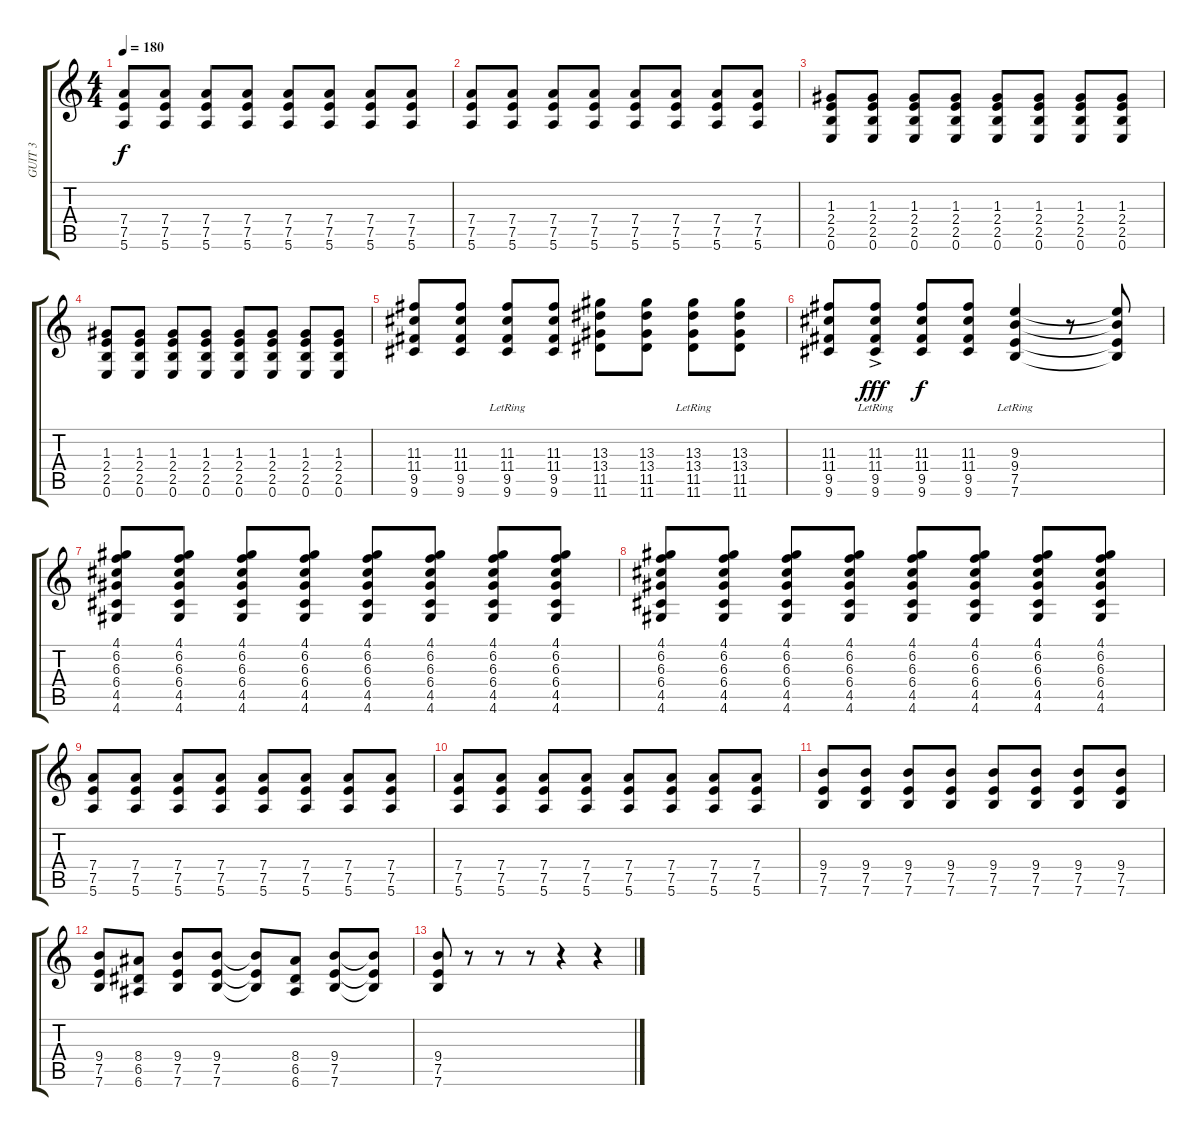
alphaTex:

\track ("GUIT 3" "GUIT 3") {instrument distortionguitar}
\staff {score tabs}
\tuning (E4 B3 G3 D3 A2 E2) {hide}
\ts (4 4)
\tempo 180
\clef g2
\ks c
(7.4 7.5 5.6).8{dy f} (7.4 7.5 5.6).8 (7.4 7.5 5.6).8 (7.4 7.5 5.6).8 (7.4 7.5 5.6).8 (7.4 7.5 5.6).8 (7.4 7.5 5.6).8 (7.4 7.5 5.6).8 |
(7.4 7.5 5.6).8 (7.4 7.5 5.6).8 (7.4 7.5 5.6).8 (7.4 7.5 5.6).8 (7.4 7.5 5.6).8 (7.4 7.5 5.6).8 (7.4 7.5 5.6).8 (7.4 7.5 5.6).8 |
(1.3 2.4 2.5 0.6).8 (1.3 2.4 2.5 0.6).8 (1.3 2.4 2.5 0.6).8 (1.3 2.4 2.5 0.6).8 (1.3 2.4 2.5 0.6).8 (1.3 2.4 2.5 0.6).8 (1.3 2.4 2.5 0.6).8 (1.3 2.4 2.5 0.6).8 |
(1.3 2.4 2.5 0.6).8 (1.3 2.4 2.5 0.6).8 (1.3 2.4 2.5 0.6).8 (1.3 2.4 2.5 0.6).8 (1.3 2.4 2.5 0.6).8 (1.3 2.4 2.5 0.6).8 (1.3 2.4 2.5 0.6).8 (1.3 2.4 2.5 0.6).8 |
(11.3 11.4 9.5 9.6).8 (11.3 11.4 9.5 9.6).8 (11.3 11.4 9.5 9.6{lr}).8 (11.3 11.4 9.5 9.6).8 (13.3 13.4 11.5 11.6).8 (13.3 13.4 11.5 11.6).8 (13.3 13.4 11.5 11.6{lr}).8 (13.3 13.4 11.5 11.6).8 |
(11.3 11.4 9.5 9.6).8 (11.3 11.4{ac} 9.5{ac lr} 9.6).8{dy fff} (11.3 11.4 9.5 9.6).8{dy f} (11.3 11.4 9.5 9.6).8 (9.3{lr} 9.4 7.5 7.6).4 r.8 (9.3{t} 9.4{t} 7.5{t} 7.6{t}).8 |
(4.1 6.2 6.3 6.4 4.5 4.6).8 (4.1 6.2 6.3 6.4 4.5 4.6).8 (4.1 6.2 6.3 6.4 4.5 4.6).8 (4.1 6.2 6.3 6.4 4.5 4.6).8 (4.1 6.2 6.3 6.4 4.5 4.6).8 (4.1 6.2 6.3 6.4 4.5 4.6).8 (4.1 6.2 6.3 6.4 4.5 4.6).8 (4.1 6.2 6.3 6.4 4.5 4.6).8 |
(4.1 6.2 6.3 6.4 4.5 4.6).8 (4.1 6.2 6.3 6.4 4.5 4.6).8 (4.1 6.2 6.3 6.4 4.5 4.6).8 (4.1 6.2 6.3 6.4 4.5 4.6).8 (4.1 6.2 6.3 6.4 4.5 4.6).8 (4.1 6.2 6.3 6.4 4.5 4.6).8 (4.1 6.2 6.3 6.4 4.5 4.6).8 (4.1 6.2 6.3 6.4 4.5 4.6).8 |
(7.4 7.5 5.6).8 (7.4 7.5 5.6).8 (7.4 7.5 5.6).8 (7.4 7.5 5.6).8 (7.4 7.5 5.6).8 (7.4 7.5 5.6).8 (7.4 7.5 5.6).8 (7.4 7.5 5.6).8 |
(7.4 7.5 5.6).8 (7.4 7.5 5.6).8 (7.4 7.5 5.6).8 (7.4 7.5 5.6).8 (7.4 7.5 5.6).8 (7.4 7.5 5.6).8 (7.4 7.5 5.6).8 (7.4 7.5 5.6).8 |
(9.4 7.5 7.6).8 (9.4 7.5 7.6).8 (9.4 7.5 7.6).8 (9.4 7.5 7.6).8 (9.4 7.5 7.6).8 (9.4 7.5 7.6).8 (9.4 7.5 7.6).8 (9.4 7.5 7.6).8 |
(9.4 7.5 7.6).8 (8.4 6.5 6.6).8 (9.4 7.5 7.6).8 (9.4 7.5 7.6).8 (9.4{t} 7.5{t} 7.6{t}).8 (8.4 6.5 6.6).8 (9.4 7.5 7.6).8 (9.4{t} 7.5{t} 7.6{t}).8 |
(9.4 7.5 7.6).8 r.8 r.8 r.8 r.4 r.4
